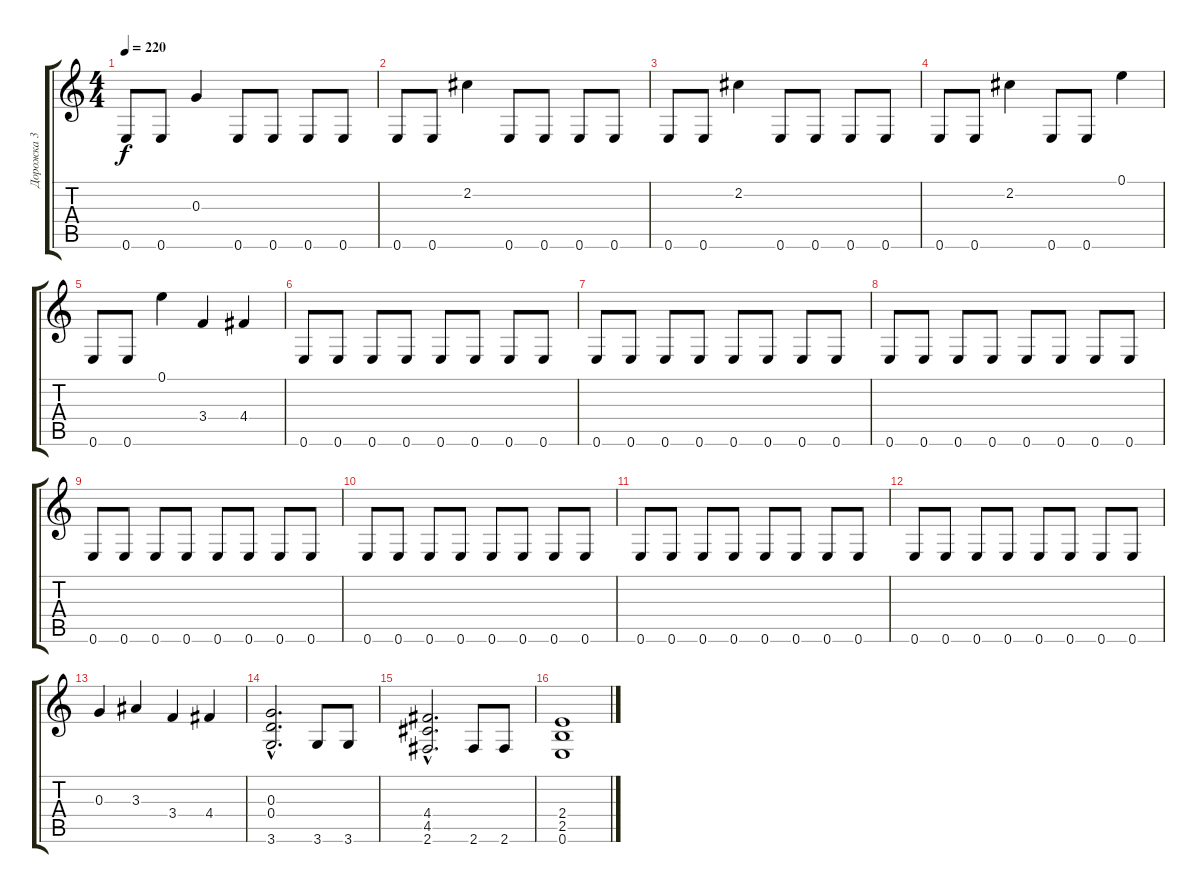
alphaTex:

\track ("Дорожка 3" "Дорожка 3") {instrument distortionguitar}
\staff {score tabs}
\tuning (E4 B3 G3 D3 A2 E2) {hide}
\ts (4 4)
\tempo 220
\clef g2
\ks c
0.6.8{dy f} 0.6.8 0.3.4 0.6.8 0.6.8 0.6.8 0.6.8 |
0.6.8 0.6.8 2.2.4 0.6.8 0.6.8 0.6.8 0.6.8 |
0.6.8 0.6.8 2.2.4 0.6.8 0.6.8 0.6.8 0.6.8 |
0.6.8 0.6.8 2.2.4 0.6.8 0.6.8 0.1.4 |
0.6.8 0.6.8 0.1.4 3.4.4 4.4.4 |
0.6.8 0.6.8 0.6.8 0.6.8 0.6.8 0.6.8 0.6.8 0.6.8 |
0.6.8 0.6.8 0.6.8 0.6.8 0.6.8 0.6.8 0.6.8 0.6.8 |
0.6.8 0.6.8 0.6.8 0.6.8 0.6.8 0.6.8 0.6.8 0.6.8 |
0.6.8 0.6.8 0.6.8 0.6.8 0.6.8 0.6.8 0.6.8 0.6.8 |
0.6.8 0.6.8 0.6.8 0.6.8 0.6.8 0.6.8 0.6.8 0.6.8 |
0.6.8 0.6.8 0.6.8 0.6.8 0.6.8 0.6.8 0.6.8 0.6.8 |
0.6.8 0.6.8 0.6.8 0.6.8 0.6.8 0.6.8 0.6.8 0.6.8 |
0.3.4 3.3.4 3.4.4 4.4.4 |
(0.3{hac} 0.4{hac} 3.6{hac}).2{d} 3.6.8 3.6.8 |
(4.4{hac} 4.5{hac} 2.6{hac}).2{d} 2.6.8 2.6.8 |
(2.4 2.5 0.6).1
